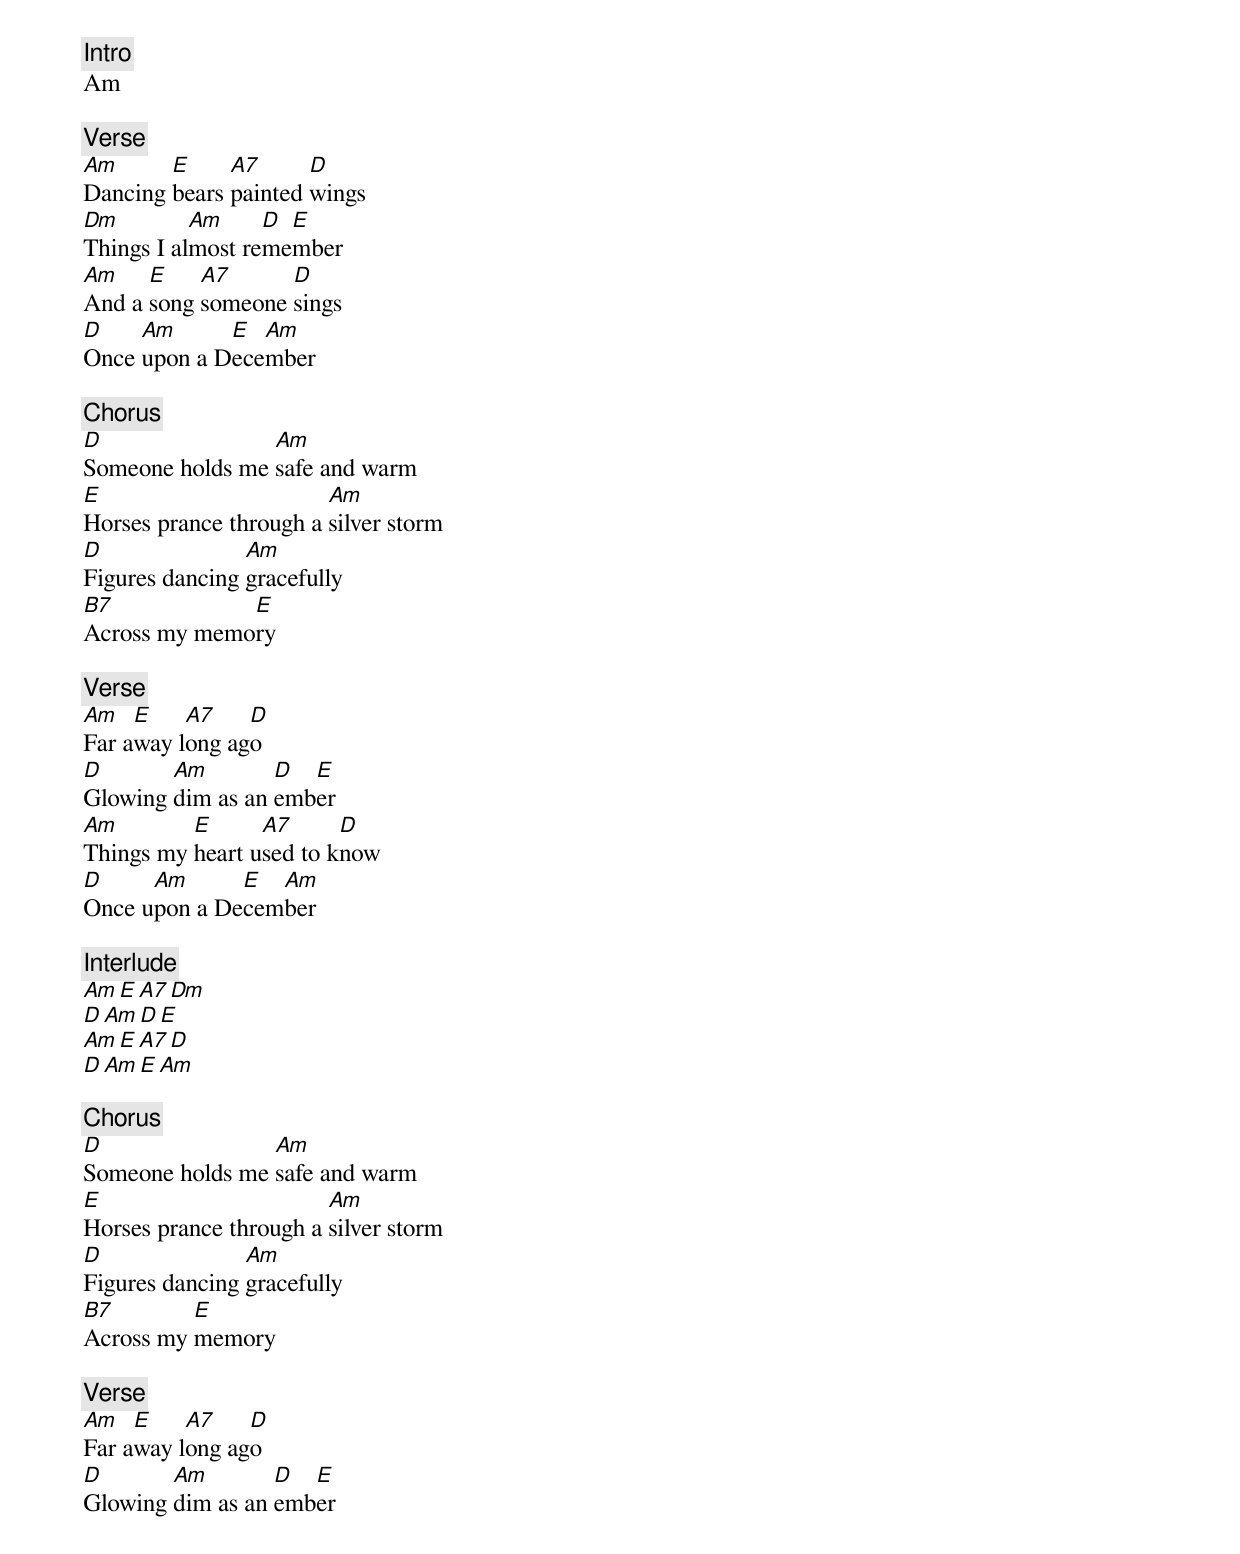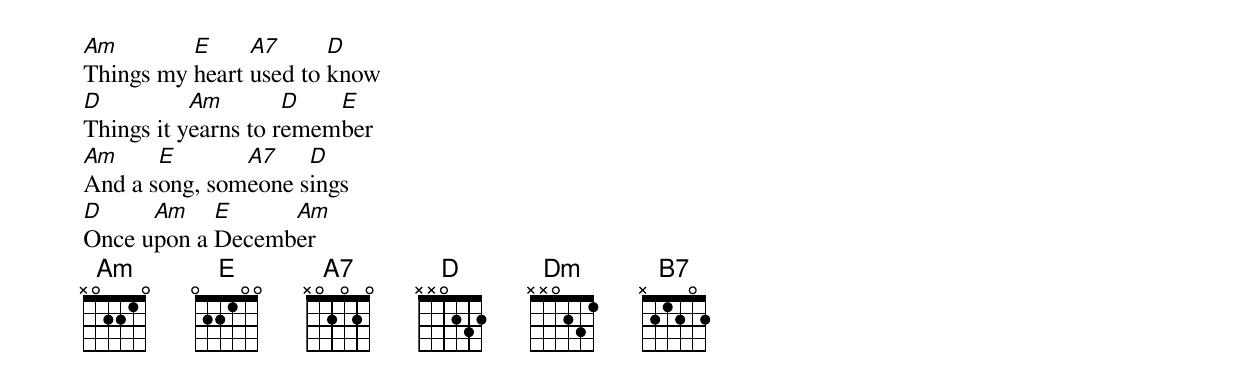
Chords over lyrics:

[Intro]
Am

[Verse]
Am      E     A7      D
Dancing bears painted wings
Dm         Am     D E
Things I almost remember
Am    E    A7      D
And a song someone sings
D    Am      E  Am
Once upon a December

[Chorus]
D                Am
Someone holds me safe and warm
E                       Am
Horses prance through a silver storm
D               Am
Figures dancing gracefully
B7            E
Across my memory

[Verse]
Am   E    A7    D
Far away long ago
D       Am        D  E
Glowing dim as an ember
Am        E      A7      D
Things my heart used to know
D     Am      E  Am
Once upon a December

[Interlude]
Am  E  A7 Dm
D   Am D  E
Am  E  A7 D
D   Am E  Am

[Chorus]
D                Am
Someone holds me safe and warm
E                       Am
Horses prance through a silver storm
D               Am
Figures dancing gracefully
B7        E
Across my memory

[Verse]
Am   E    A7    D
Far away long ago
D       Am        D  E
Glowing dim as an ember
Am        E     A7      D
Things my heart used to know
D          Am        D   E
Things it yearns to remember
Am     E       A7    D
And a song, someone sings
D     Am    E     Am
Once upon a December
